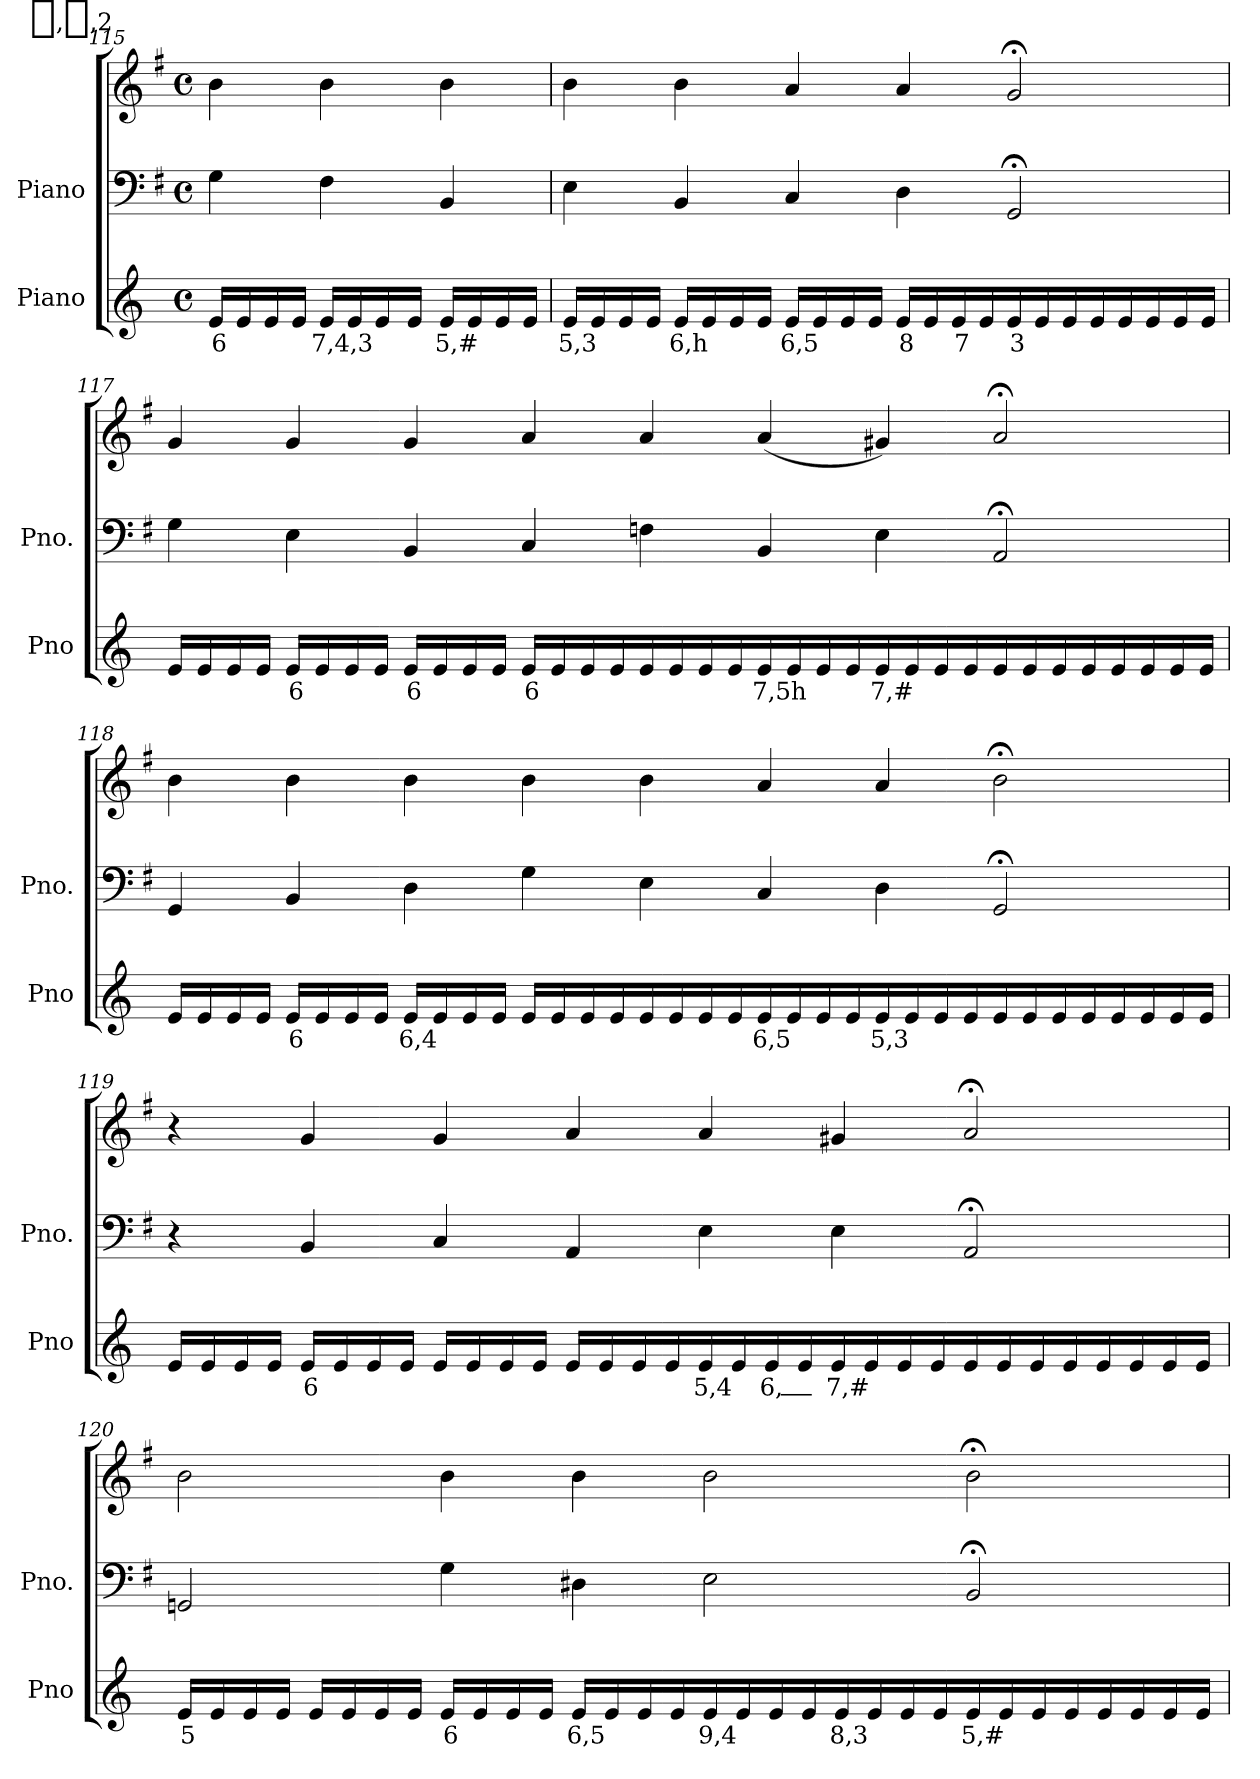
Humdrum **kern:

**kern	**text	**kern	**kern
*part2	*part2	*part1	*part1
*staff3	*staff3	*staff2	*staff1
*I"Piano	*	*I"Piano	*
*I'Pno	*	*I'Pno.	*
*clefG2	*	*clefF4	*clefG2
*k[]	*	*k[f#]	*k[f#]
*M4/4	*	*M4/4	*M4/4
*met(c)	*	*met(c)	*met(c)
=115	=115	=115	=115
!	!LO:LY:b	!	!
16e/LL	6	4G\	4b\
16e/	.	.	.
16e/	.	.	.
16e/JJ	.	.	.
!	!LO:LY:b	!	!
16e/LL	7,4,3	4F#\	4b\
16e/	.	.	.
!	!LO:LY:b	!	!
16e/	_,_,2	.	.
16e/JJ	.	.	.
!	!LO:LY:b	!	!
16e/LL	5,#	4BB/	4b\
16e/	.	.	.
16e/	.	.	.
16e/JJ	.	.	.
=116	=116	=116	=116
!	!LO:LY:b	!	!
16e/LL	5,3	4E\	4b\
16e/	.	.	.
16e/	.	.	.
16e/JJ	.	.	.
!	!LO:LY:b	!	!
16e/LL	6,h	4BB/	4b\
16e/	.	.	.
16e/	.	.	.
16e/JJ	.	.	.
!	!LO:LY:b	!	!
16e/LL	6,5	4C/	4a/
16e/	.	.	.
16e/	.	.	.
16e/JJ	.	.	.
!	!LO:LY:b	!	!
16e/LL	8	4D\	4a/
16e/	.	.	.
!	!LO:LY:b	!	!
16e/	7	.	.
16e/	.	.	.
!	!LO:LY:b	!	!
16e/	3	2GG;</	2g;</
16e/	.	.	.
16e/	.	.	.
16e/	.	.	.
16e/	.	.	.
16e/	.	.	.
16e/	.	.	.
16e/JJ	.	.	.
=117	=117	=117	=117
16e/LL	.	4G\	4g/
16e/	.	.	.
16e/	.	.	.
16e/JJ	.	.	.
!	!LO:LY:b	!	!
16e/LL	6	4E\	4g/
16e/	.	.	.
16e/	.	.	.
16e/JJ	.	.	.
!	!LO:LY:b	!	!
16e/LL	6	4BB/	4g/
16e/	.	.	.
16e/	.	.	.
16e/JJ	.	.	.
!	!LO:LY:b	!	!
16e/LL	6	4C/	4a/
16e/	.	.	.
16e/	.	.	.
16e/	.	.	.
16e/	.	4Fn\	4a/
16e/	.	.	.
16e/	.	.	.
16e/	.	.	.
!	!LO:LY:b	!	!
16e/	7,5h	4BB/	(<4a/
16e/	.	.	.
16e/	.	.	.
16e/	.	.	.
!	!LO:LY:b	!	!
16e/	7,#	4E\	4g#X/)
16e/	.	.	.
16e/	.	.	.
16e/	.	.	.
16e/	.	2AA;</	2a;</
16e/	.	.	.
16e/	.	.	.
16e/	.	.	.
16e/	.	.	.
16e/	.	.	.
16e/	.	.	.
16e/JJ	.	.	.
=118	=118	=118	=118
16e/LL	.	4GG/	4b\
16e/	.	.	.
16e/	.	.	.
16e/JJ	.	.	.
!	!LO:LY:b	!	!
16e/LL	6	4BB/	4b\
16e/	.	.	.
16e/	.	.	.
16e/JJ	.	.	.
!	!LO:LY:b	!	!
16e/LL	6,4	4D\	4b\
16e/	.	.	.
16e/	.	.	.
16e/JJ	.	.	.
16e/LL	.	4G\	4b\
16e/	.	.	.
16e/	.	.	.
16e/	.	.	.
16e/	.	4E\	4b\
16e/	.	.	.
16e/	.	.	.
16e/	.	.	.
!	!LO:LY:b	!	!
16e/	6,5	4C/	4a/
16e/	.	.	.
16e/	.	.	.
16e/	.	.	.
!	!LO:LY:b	!	!
16e/	5,3	4D\	4a/
16e/	.	.	.
16e/	.	.	.
16e/	.	.	.
16e/	.	2GG;</	2b;<\
16e/	.	.	.
16e/	.	.	.
16e/	.	.	.
16e/	.	.	.
16e/	.	.	.
16e/	.	.	.
16e/JJ	.	.	.
=119	=119	=119	=119
16e/LL	.	4r	4r
16e/	.	.	.
16e/	.	.	.
16e/JJ	.	.	.
!	!LO:LY:b	!	!
16e/LL	6	4BB/	4g/
16e/	.	.	.
16e/	.	.	.
16e/JJ	.	.	.
16e/LL	.	4C/	4g/
16e/	.	.	.
16e/	.	.	.
16e/JJ	.	.	.
16e/LL	.	4AA/	4a/
16e/	.	.	.
16e/	.	.	.
16e/	.	.	.
!	!LO:LY:b	!	!
16e/	5,4	4E\	4a/
16e/	.	.	.
!	!LO:LY:b	!	!
16e/	6,_	.	.
16e/	.	.	.
!	!LO:LY:b	!	!
16e/	7,#	4E\	4g#X/
16e/	.	.	.
16e/	.	.	.
16e/	.	.	.
16e/	.	2AA;</	2a;</
16e/	.	.	.
16e/	.	.	.
16e/	.	.	.
16e/	.	.	.
16e/	.	.	.
16e/	.	.	.
16e/JJ	.	.	.
=120	=120	=120	=120
!	!LO:LY:b	!	!
16e/LL	5	2GGn/	2b\
16e/	.	.	.
16e/	.	.	.
16e/JJ	.	.	.
16e/LL	.	.	.
16e/	.	.	.
16e/	.	.	.
16e/JJ	.	.	.
!	!LO:LY:b	!	!
16e/LL	6	4G\	4b\
16e/	.	.	.
16e/	.	.	.
16e/JJ	.	.	.
!	!LO:LY:b	!	!
16e/LL	6,5	4D#X\	4b\
16e/	.	.	.
16e/	.	.	.
16e/	.	.	.
!	!LO:LY:b	!	!
16e/	9,4	2E\	2b\
16e/	.	.	.
16e/	.	.	.
16e/	.	.	.
!	!LO:LY:b	!	!
16e/	8,3	.	.
16e/	.	.	.
16e/	.	.	.
16e/	.	.	.
!	!LO:LY:b	!	!
16e/	5,#	2BB;</	2b;<\
16e/	.	.	.
16e/	.	.	.
16e/	.	.	.
16e/	.	.	.
16e/	.	.	.
16e/	.	.	.
16e/JJ	.	.	.
=	=	=	=
*-	*-	*-	*-
